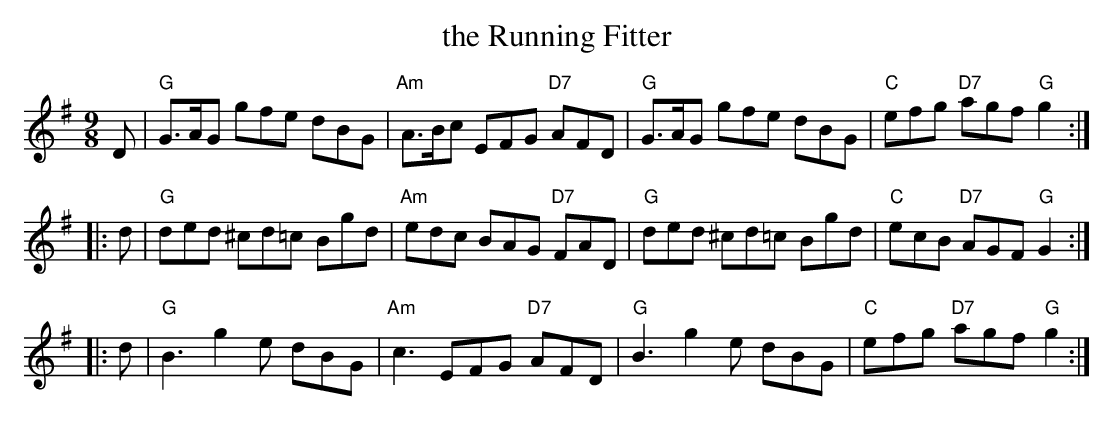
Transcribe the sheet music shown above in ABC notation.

X:1
T:the Running Fitter
M:9/8
L:1/8
K: G
   D | "G"G>AG gfe  dBG | "Am"A>Bc EFG "D7"AFD | "G"G>AG gfe  dBG | "C"efg "D7"agf "G"g2 :|
|: d | "G"ded ^cd=c Bgd | "Am"edc  BAG "D7"FAD | "G"ded ^cd=c Bgd | "C"ecB "D7"AGF "G"G2 :|
|: d | "G"B3   g2e  dBG | "Am"c3   EFG "D7"AFD | "G"B3   g2e  dBG | "C"efg "D7"agf "G"g2 :|
